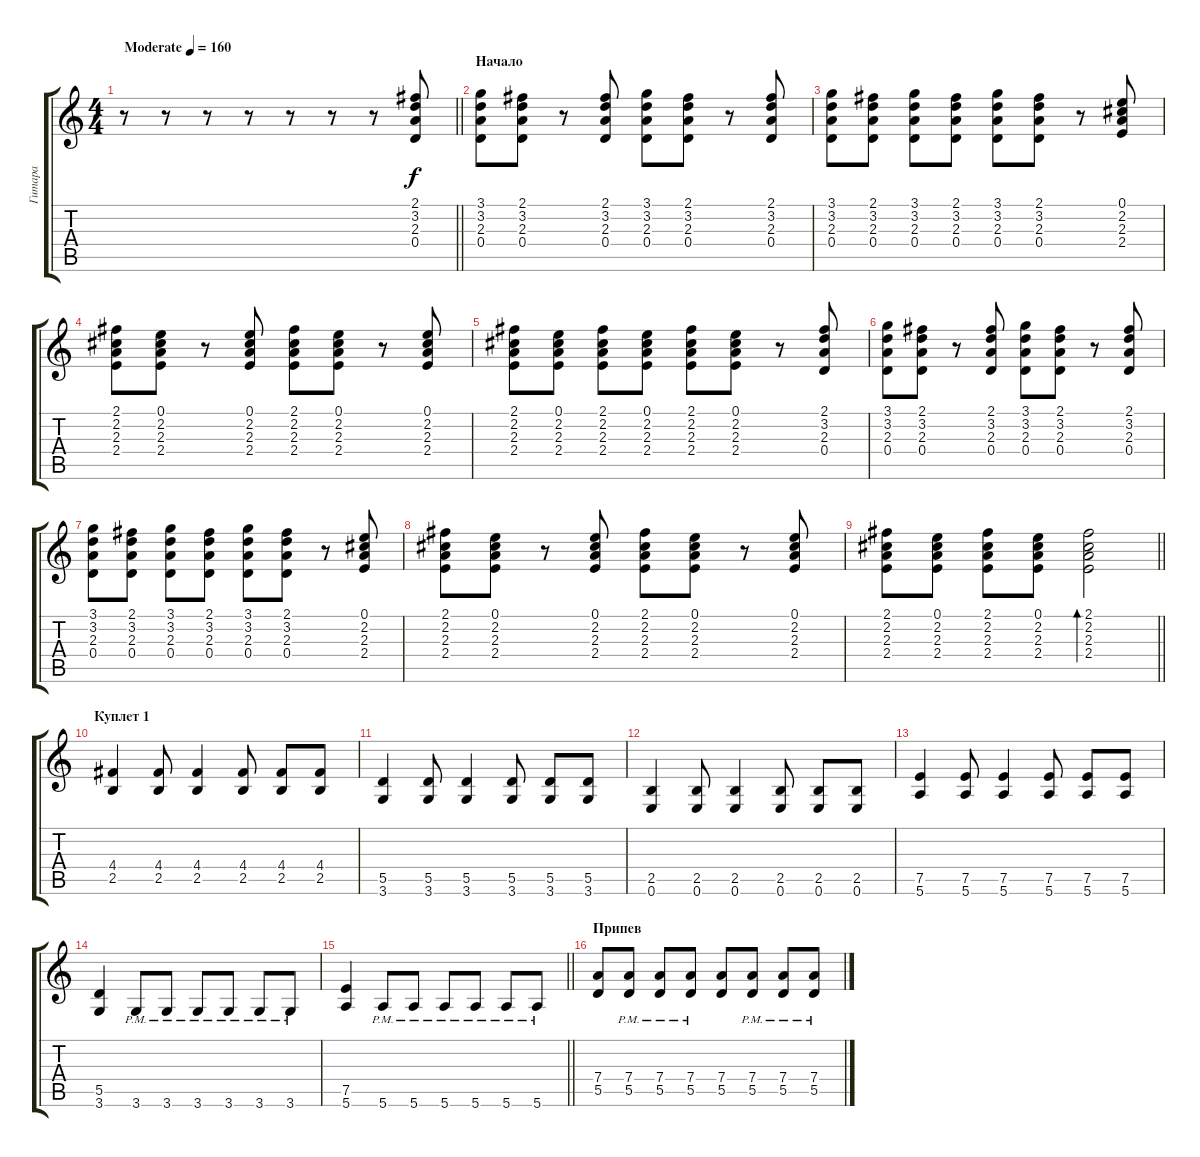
\track ("Гитара" "Гитара") {instrument acousticguitarsteel}
\staff {score tabs}
\tuning (E4 B3 G3 D3 A2 E2) {hide}
\ts (4 4)
\tempo (160 "Moderate")
\clef g2
\barLineRight lightlight
\ks c
r.8{dy f instrument acousticguitarsteel} r.8 r.8 r.8 r.8 r.8 r.8 (2.1 3.2 2.3 0.4).8 |
\section ("" "Начало")
(3.1 3.2 2.3 0.4).8 (2.1 3.2 2.3 0.4).8 r.8 (2.1 3.2 2.3 0.4).8 (3.1 3.2 2.3 0.4).8 (2.1 3.2 2.3 0.4).8 r.8 (2.1 3.2 2.3 0.4).8 |
(3.1 3.2 2.3 0.4).8 (2.1 3.2 2.3 0.4).8 (3.1 3.2 2.3 0.4).8 (2.1 3.2 2.3 0.4).8 (3.1 3.2 2.3 0.4).8 (2.1 3.2 2.3 0.4).8 r.8 (0.1 2.2 2.3 2.4).8 |
(2.1 2.2 2.3 2.4).8 (0.1 2.2 2.3 2.4).8 r.8 (0.1 2.2 2.3 2.4).8 (2.1 2.2 2.3 2.4).8 (0.1 2.2 2.3 2.4).8 r.8 (0.1 2.2 2.3 2.4).8 |
(2.1 2.2 2.3 2.4).8 (0.1 2.2 2.3 2.4).8 (2.1 2.2 2.3 2.4).8 (0.1 2.2 2.3 2.4).8 (2.1 2.2 2.3 2.4).8 (0.1 2.2 2.3 2.4).8 r.8 (2.1 3.2 2.3 0.4).8 |
(3.1 3.2 2.3 0.4).8 (2.1 3.2 2.3 0.4).8 r.8 (2.1 3.2 2.3 0.4).8 (3.1 3.2 2.3 0.4).8 (2.1 3.2 2.3 0.4).8 r.8 (2.1 3.2 2.3 0.4).8 |
(3.1 3.2 2.3 0.4).8 (2.1 3.2 2.3 0.4).8 (3.1 3.2 2.3 0.4).8 (2.1 3.2 2.3 0.4).8 (3.1 3.2 2.3 0.4).8 (2.1 3.2 2.3 0.4).8 r.8 (0.1 2.2 2.3 2.4).8 |
(2.1 2.2 2.3 2.4).8 (0.1 2.2 2.3 2.4).8 r.8 (0.1 2.2 2.3 2.4).8 (2.1 2.2 2.3 2.4).8 (0.1 2.2 2.3 2.4).8 r.8 (0.1 2.2 2.3 2.4).8 |
\barLineRight lightlight
(2.1 2.2 2.3 2.4).8 (0.1 2.2 2.3 2.4).8 (2.1 2.2 2.3 2.4).8 (0.1 2.2 2.3 2.4).8 (2.1 2.2 2.3 2.4).2{bd 120} |
\section ("" "Куплет 1")
(4.4 2.5).4{instrument overdrivenguitar} (4.4 2.5).8 (4.4 2.5).4 (4.4 2.5).8 (4.4 2.5).8 (4.4 2.5).8 |
(5.5 3.6).4 (5.5 3.6).8 (5.5 3.6).4 (5.5 3.6).8 (5.5 3.6).8 (5.5 3.6).8 |
(2.5 0.6).4 (2.5 0.6).8 (2.5 0.6).4 (2.5 0.6).8 (2.5 0.6).8 (2.5 0.6).8 |
(7.5 5.6).4 (7.5 5.6).8 (7.5 5.6).4 (7.5 5.6).8 (7.5 5.6).8 (7.5 5.6).8 |
(5.5 3.6).4 3.6{pm}.8 3.6{pm}.8 3.6{pm}.8 3.6{pm}.8 3.6{pm}.8 3.6{pm}.8 |
\barLineRight lightlight
(7.5 5.6).4 5.6{pm}.8 5.6{pm}.8 5.6{pm}.8 5.6{pm}.8 5.6{pm}.8 5.6{pm}.8 |
\section ("" "Припев")
(7.4 5.5).8 (7.4{pm} 5.5{pm}).8 (7.4{pm} 5.5{pm}).8 (7.4{pm} 5.5{pm}).8 (7.4 5.5).8 (7.4{pm} 5.5{pm}).8 (7.4{pm} 5.5{pm}).8 (7.4{pm} 5.5{pm}).8
